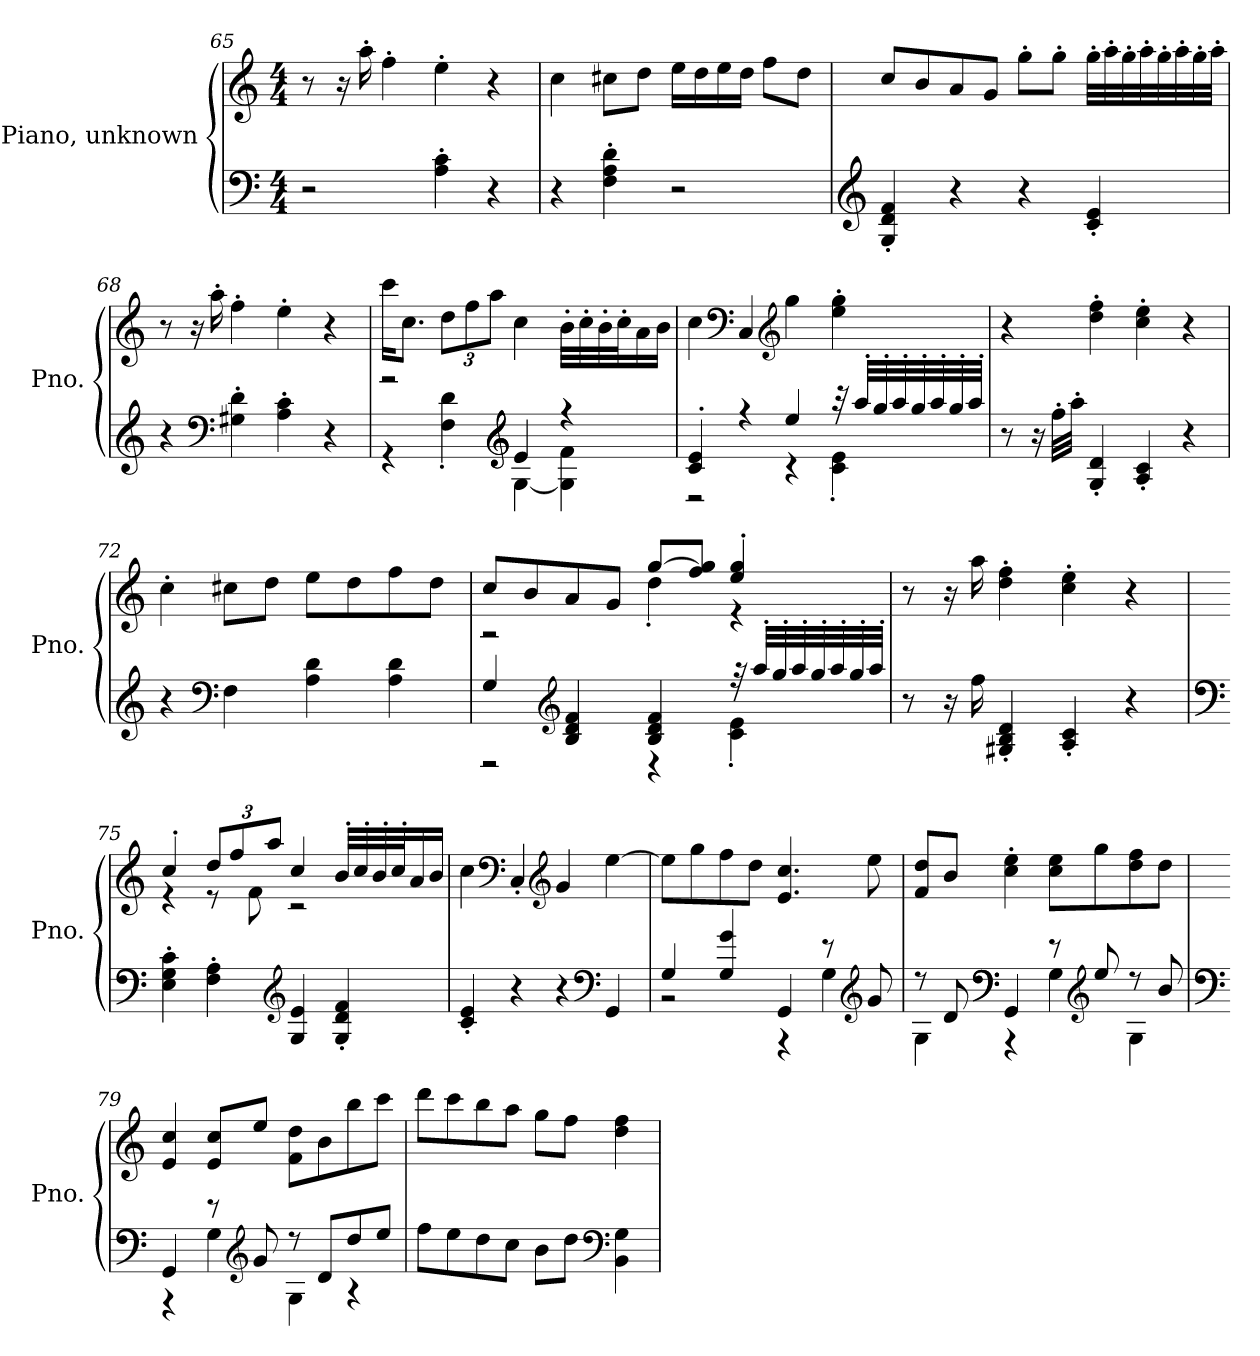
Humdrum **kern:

**kern	**kern
*part1	*part1
*staff2	*staff1
*I"Piano, unknown	*
*I'Pno.	*
*clefF4	*clefG2
*k[]	*k[]
*M4/4	*M4/4
=65	=65
2r	8r
.	16r
.	16aa'\
.	4ff'\
4A\' 4c\'	4ee'\
4r	4r
=66	=66
4r	4cc\
4F\' 4A\' 4d\'	8cc#X\L
.	8dd\J
2r	16ee\LL
.	16dd\
.	16ee\
.	16dd\JJ
.	8ff\L
.	8dd\J
=67	=67
*clefG2	*
4G/' 4d/' 4f/'	8cc/L
.	8b/
4r	8a/
.	8g/J
4r	8gg'\L
.	8gg'\J
4c/' 4e/'	32gg'\LLL
.	32aa'\
.	32gg'\
.	32aa'\
.	32gg'\
.	32aa'\
.	32gg'\
.	32aa'\JJJ
!!LO:LB:g=z
=68	=68
4r	8r
.	16r
.	16aa'\
*clefF4	*
4G#X\' 4d\'	4ff'\
4A\' 4c\'	4ee'\
4r	4r
=69	=69
*^	*
2r	4r	16ccc\KL
.	.	8.cc\J
*	*	*Xbrackettup
.	4F\' 4d\'	12dd\L
.	.	12ff\
.	.	12aa\J
*clefG2	*	*
4e/	[4G\	4cc\
4r	4G\] 4f\	32b'\LLL
.	.	32cc'\
.	.	32b'\
.	.	32cc'\J
.	.	16a\
.	.	16b\JJ
=70	=70	=70
4c/' 4e/'	2r	4cc\
*	*	*clefF4
4r	.	4C/
*	*	*clefG2
4ee/	4r	4gg\
32r	4c\' 4e\'	4ee\' 4gg\'
32aa'/LLL	.	.
32gg'/	.	.
32aa'/	.	.
32gg'/	.	.
32aa'/	.	.
32gg'/	.	.
32aa'/JJJ	.	.
*v	*v	*
=71	=71
8r	4r
16r	.
32ff'\LLL	.
32aa'\JJJ	.
4G/' 4d/'	4dd\' 4ff\'
4A/' 4c/'	4cc\' 4ee\'
4r	4r
!!LO:LB:g=z
=72	=72
4r	4cc'\
*clefF4	*
4F\	8cc#X\L
.	8dd\J
4A\ 4d\	8ee\L
.	8dd\
4A\ 4d\	8ff\
.	8dd\J
=73	=73
*^	*^
4G/	2r	8cc/L	2r
.	.	8b/	.
*clefG2	*	*	*
4B/ 4d/ 4f/	.	8a/	.
.	.	8g/J	.
4B/ 4d/ 4f/	4r	[8gg/L	4dd'\
.	.	8ff/ 8gg/]J	.
32r	4c\' 4e\'	4ee/' 4gg/'	4r
32aa'/LLL	.	.	.
32gg'/	.	.	.
32aa'/	.	.	.
32gg'/	.	.	.
32aa'/	.	.	.
32gg'/	.	.	.
32aa'/JJJ	.	.	.
*v	*v	*	*
*	*v	*v
=74	=74
8r	8r
16r	16r
16ff\	16aa\
4G#X/' 4B/' 4d/'	4dd\' 4ff\'
4A/' 4c/'	4cc\' 4ee\'
4r	4r
!!LO:PB:g=z
=75	=75
*clefF4	*
*	*^
4E\' 4G\' 4c\'	4cc'/	4r
4F\' 4A\'	12dd/L	8r
.	12ff/	.
.	.	8f\
.	12aa/J	.
*clefG2	*	*
4G/ 4e/	4cc/	2r
4G/' 4d/' 4f/'	32b'/LLL	.
.	32cc'/	.
.	32b'/	.
.	32cc'/J	.
.	16a/	.
.	16b/JJ	.
*	*v	*v
=76	=76
4c/' 4e/'	4cc\
*	*clefF4
4r	4C'/
*	*clefG2
4r	4g/
*clefF4	*
4GG/	[4ee\
=77	=77
*^	*
4G/	2r	8ee\L]
.	.	8gg\
4G/ 4g/	.	8ff\
.	.	8dd\J
4GG/	4r	4.e/ 4.cc/
8r	4G\	.
*clefG2	*	*
8g/	.	8ee\
=78	=78	=78
8r	4G\	8f/ 8dd/L
8d/	.	8b/J
*clefF4	*	*
4GG/	4r	4cc\' 4ee\'
8r	4G\	8cc\ 8ee\L
*clefG2	*	*
8ee/	.	8gg\
8r	4G\	8dd\ 8ff\
8b/	.	8dd\J
!!LO:LB:g=z
=79	=79	=79
*clefF4	*	*
4GG/	4r	4e/ 4cc/
8r	4G\	8e/ 8cc/L
*clefG2	*	*
8g/	.	8ee/J
8r	4G\	8f\ 8dd\L
8d/L	.	8b\
8dd/	4r	8bb\
8ee/J	.	8ccc\J
*v	*v	*
=80	=80
8ff\L	8ddd\L
8ee\	8ccc\
8dd\	8bb\
8cc\J	8aa\J
8b\L	8gg\L
8dd\J	8ff\J
*clefF4	*
4BB\ 4G\	4dd\ 4ff\
=	=
*-	*-
